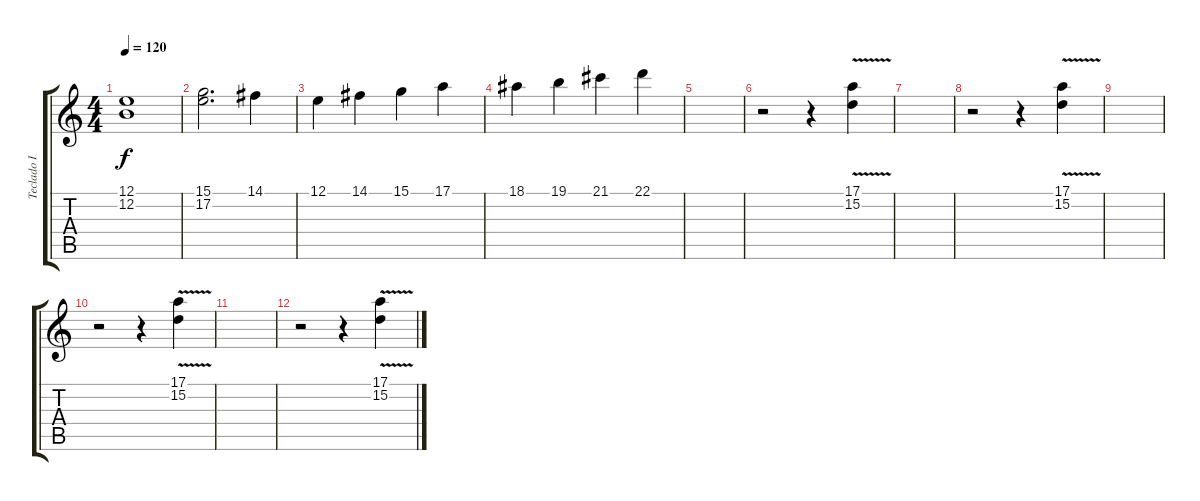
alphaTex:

\track ("Teclado I" "Teclado I") {instrument stringensemble1}
\staff {score tabs}
\tuning (E4 B3 G3 D3 A2 E2) {hide}
\ts (4 4)
\tempo 120
\clef g2
\ks c
(12.1 12.2).1{dy f} |
(15.1 17.2).2{d} 14.1.4 |
12.1.4 14.1.4 15.1.4 17.1.4 |
18.1.4 19.1.4 21.1.4 22.1.4 |
|
r.2{volume 16} r.4 (17.1{v} 15.2{v}).4 |
|
r.2 r.4 (17.1{v} 15.2{v}).4 |
|
r.2 r.4 (17.1{v} 15.2{v}).4 |
|
r.2 r.4 (17.1{v} 15.2{v}).4
